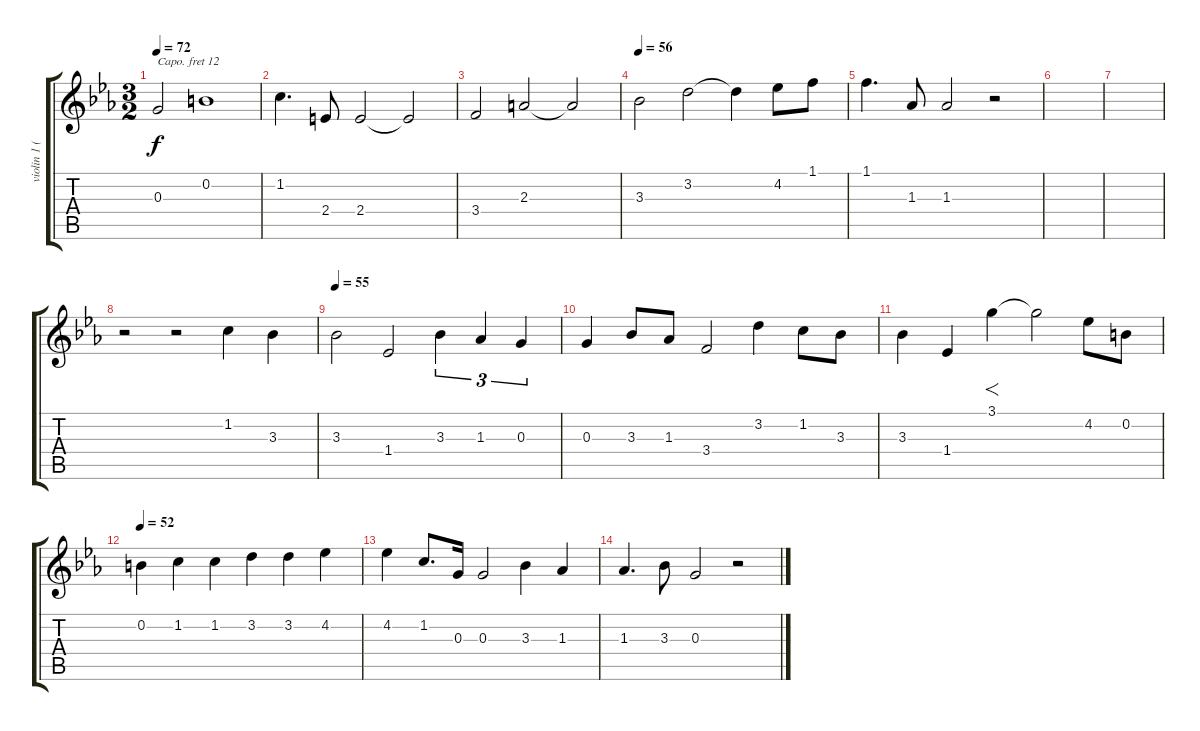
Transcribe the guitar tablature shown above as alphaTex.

\track ("violin 1 (+12)" "violin 1 (") {instrument violin}
\staff {score tabs}
\capo 12
\tuning (E4 B3 G3 D3 A2 E2) {hide}
\ts (3 2)
\tempo 72
\clef g2
\ks eb
0.3.2{dy f} 0.2.1 |
1.2.4{d} 2.4.8 2.4.2 2.4{t}.2 |
3.4.2 2.3.2 2.3{t}.2 |
\tempo 56
3.3.2 3.2.2 3.2{t}.4 4.2.8 1.1.8 |
1.1.4{d} 1.3.8 1.3.2 r.2 |
|
|
r.2 r.2 1.2.4 3.3.4 |
\tempo 55
3.3.2 1.4.2 3.3.4{tu (3 2)} 1.3.4{tu (3 2)} 0.3.4{tu (3 2)} |
0.3.4 3.3.8 1.3.8 3.4.2 3.2.4 1.2.8 3.3.8 |
3.3.4 1.4.4 3.1.4{f} 3.1{t}.2 4.2.8 0.2.8 |
\tempo 52
0.2.4 1.2.4 1.2.4 3.2.4 3.2.4 4.2.4 |
4.2.4 1.2.8{d} 0.3.16 0.3.2 3.3.4 1.3.4 |
1.3.4{d} 3.3.8 0.3.2 r.2
